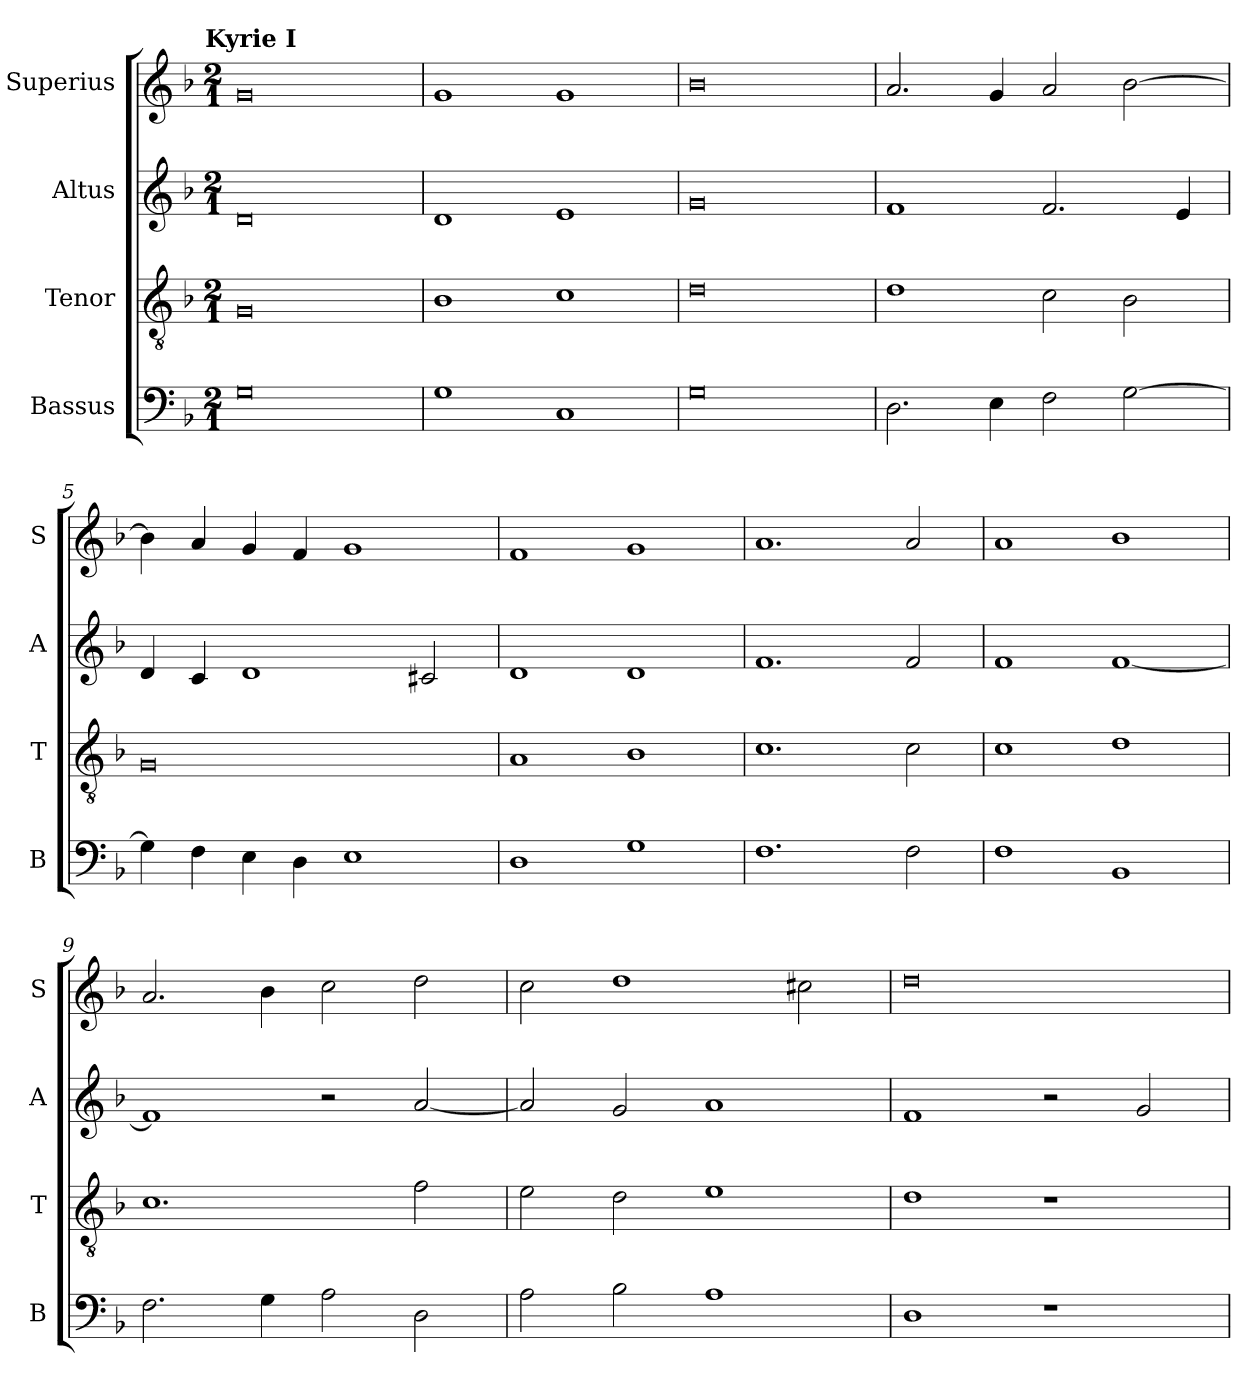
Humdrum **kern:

**kern	**kern	**kern	**kern
*part4	*part3	*part2	*part1
*staff4	*staff3	*staff2	*staff1
*I"Bassus	*I"Tenor	*I"Altus	*I"Superius
*I'B	*I'T	*I'A	*I'S
*clefF4	*clefGv2	*clefG2	*clefG2
*k[b-]	*k[b-]	*k[b-]	*k[b-]
*F:	*F:	*F:	*F:
!!LO:TX:omd:t=Kyrie I
*M2/1	*M2/1	*M2/1	*M2/1
=1	=1	=1	=1
0G	0G	0d	0g
=2	=2	=2	=2
1G	1B-	1d	1g
1C	1c	1e	1g
=3	=3	=3	=3
0G	0d	0g	0b-
=4	=4	=4	=4
2.D	1d	1f	2.a
4E	.	.	4g
2F	2c	2.f	2a
[2G	2B-	.	[2b-
.	.	4e	.
=5	=5	=5	=5
4G]	0G	4d	4b-]
4F	.	4c	4a
4E	.	1d	4g
4D	.	.	4f
1E	.	.	1g
.	.	2c#X	.
=6	=6	=6	=6
1D	1A	1d	1f
1G	1B-	1d	1g
=7	=7	=7	=7
1.F	1.c	1.f	1.a
2F	2c	2f	2a
=8	=8	=8	=8
1F	1c	1f	1a
1BB-	1d	[1f	1b-
=9	=9	=9	=9
2.F	1.c	1f]	2.a
4G	.	.	4b-
2A	.	2r	2cc
2D	2f	[2a	2dd
=10	=10	=10	=10
2A	2e	2a]	2cc
2B-	2d	2g	1dd
1A	1e	1a	.
.	.	.	2cc#X
=11	=11	=11	=11
1D	1d	1f	0dd
1r	1r	2r	.
.	.	2g	.
=	=	=	=
*-	*-	*-	*-
